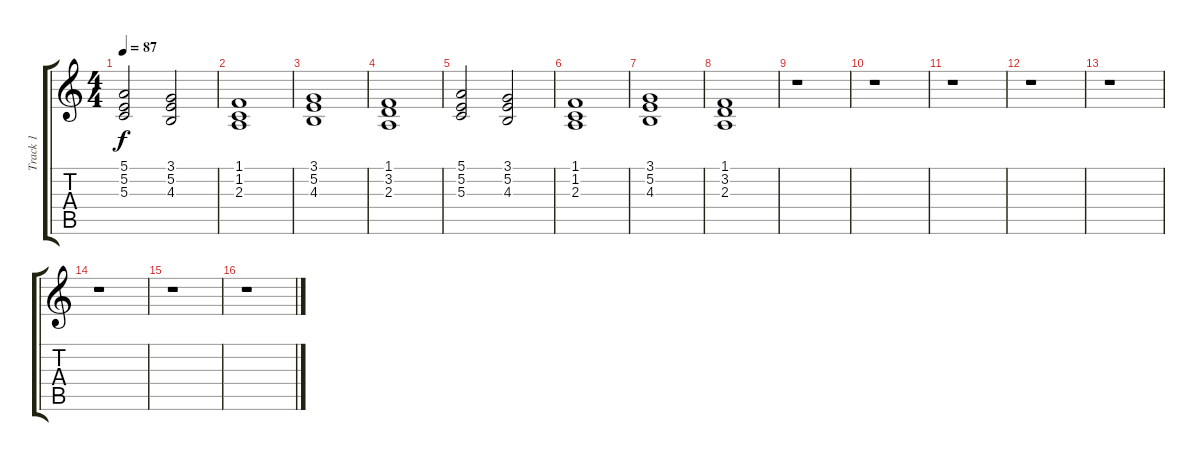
\track ("Track 1" "Track 1") {instrument tremolostrings}
\staff {score tabs}
\tuning (E4 B3 G3 D3 A2 E2) {hide}
\ts (4 4)
\tempo 87
\clef g2
\ks c
(5.1 5.2 5.3).2{dy f instrument tremolostrings} (3.1 5.2 4.3).2 |
(1.1 1.2 2.3).1 |
(3.1 5.2 4.3).1 |
(1.1 3.2 2.3).1 |
(5.1 5.2 5.3).2 (3.1 5.2 4.3).2 |
(1.1 1.2 2.3).1 |
(3.1 5.2 4.3).1 |
(1.1 3.2 2.3).1 |
r.1 |
r.1 |
r.1 |
r.1 |
r.1 |
r.1 |
r.1 |
r.1
